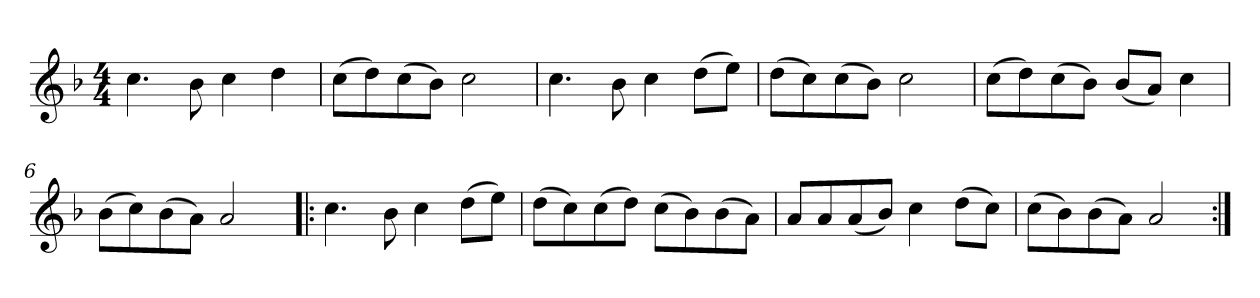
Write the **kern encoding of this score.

**kern
*part1
*staff1
*clefG2
*k[b-]
*F:
*M4/4
*MM136
=1
4.cc>\
8b-\
4cc\
4dd\
=2
(8cc\L
8dd\)
(8cc\
8b-\J)
2cc\
=3
4.cc\
8b-\
4cc\
(8dd\L
8ee\J)
!!LO:LB:g=z
=4
(8dd<\L
8cc\)
(8cc\
8b-\J)
2cc\
=5
(8cc\L
8dd\)
(8cc\
8b-\J)
(8b-/L
8a/J)
4cc\
=6
(8b-\L
8cc\)
(8b-\
8a\J)
2a/
!!LO:LB:g=z
=7!|:
4.cc>\
8b-\
4cc\
(8dd\L
8ee\J)
=8
(8dd\L
8cc\)
(8cc\
8dd\J)
(8cc\L
8b-\)
(8b-\
8a\J)
=9
8a/L
8a/
(8a/
8b-/J)
4cc\
(8dd\L
8cc\J)
=10
(8cc\L
8b-\)
(8b-\
8a\J)
2a/
=:|!
*-
